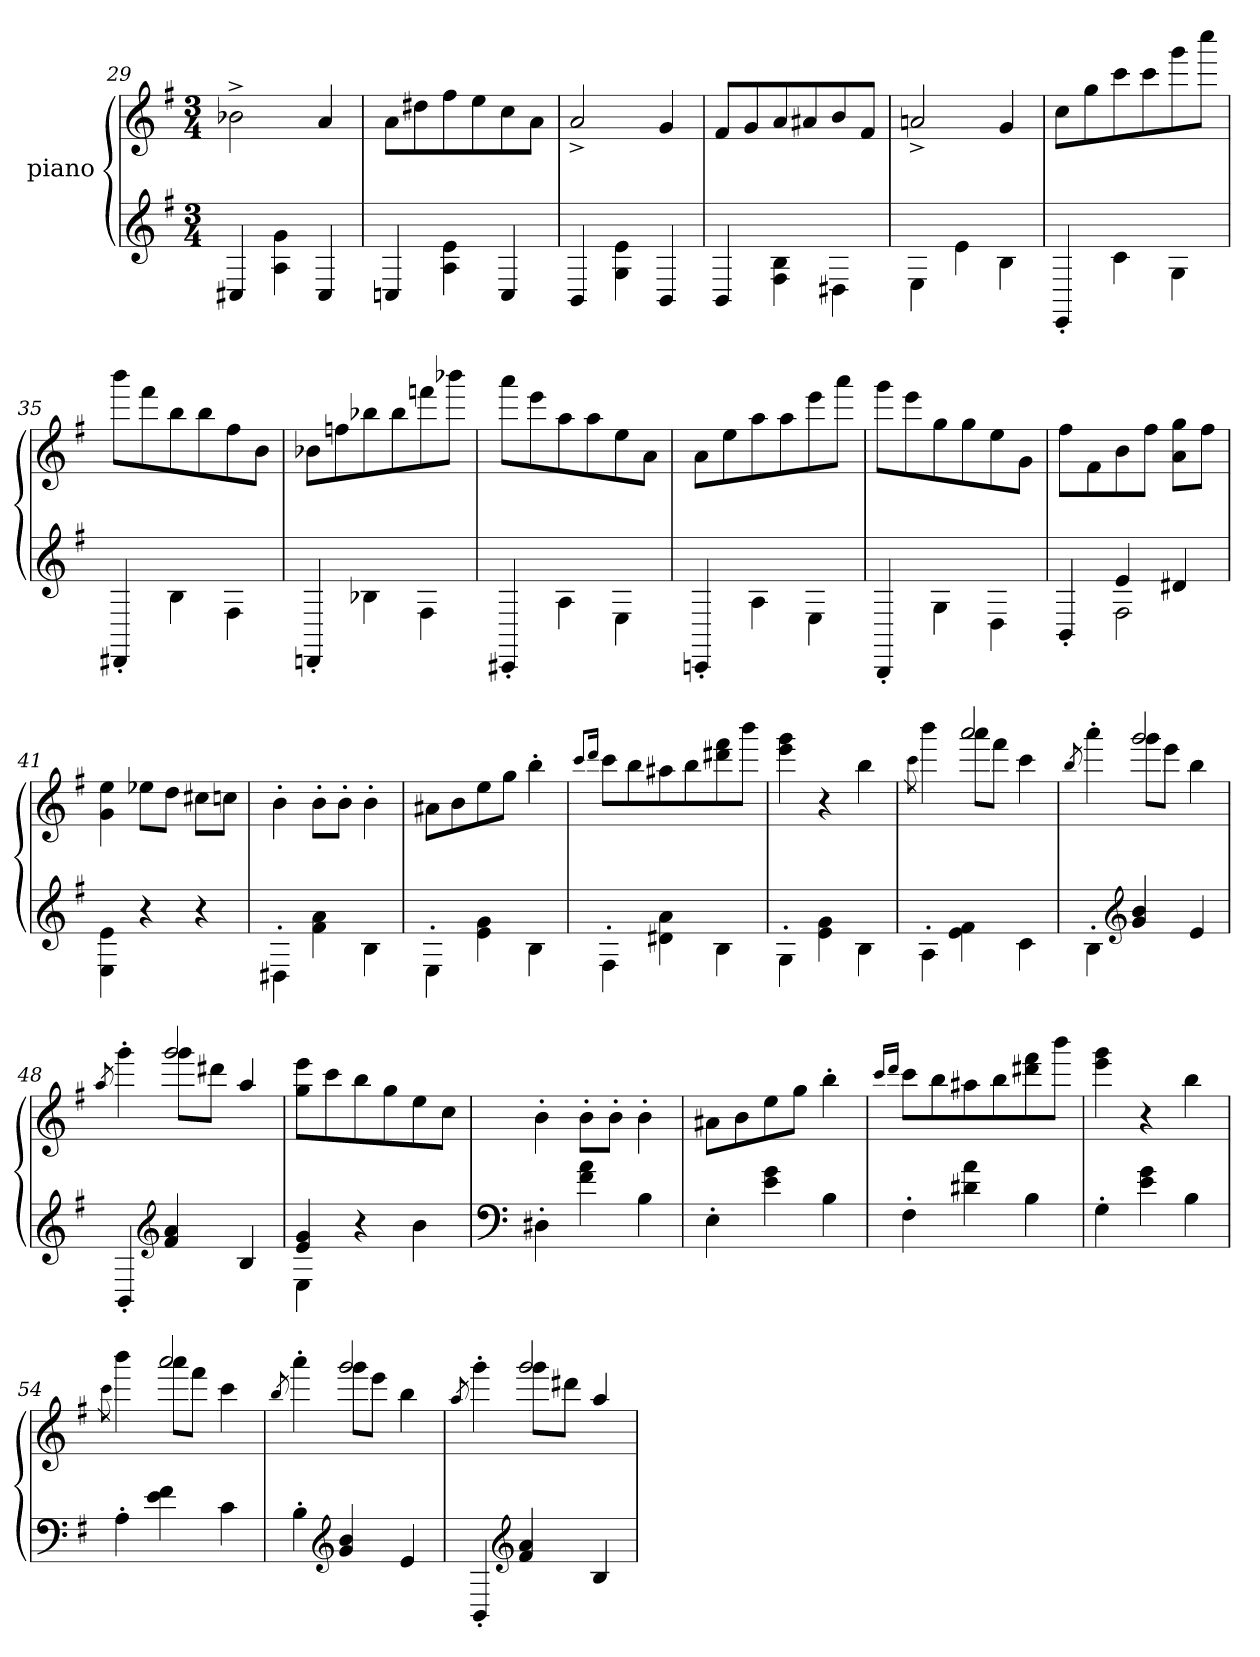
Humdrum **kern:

**kern	**kern
*part2	*part1
*staff2	*staff1
*I"piano	*I"piano
*clefG2	*clefG2
*k[f#]	*k[f#]
*M3/4	*M3/4
=29	=29
4C#X/	2b-X^>\
4A\ 4g\	.
4C#/	4a/
=30	=30
4Cn/	8a\L
.	8dd#X\
4A\ 4e\	8ff#\
.	8ee\
4C/	8cc\
.	8a\J
=31	=31
4BB/	2a^>/
4G\ 4e\	.
4BB/	4g/
=32	=32
4BB/	8f#/L
.	8g/
4F#\ 4B\	8a/
.	8a#X/
4D#X\	8b/
.	8f#/J
=33	=33
4E\	2an^>/
4e\	.
4B\	4g/
=34	=34
4EE'>/	8cc\L
.	8gg\
4c\	8ccc\
.	8ccc\
4G\	8ggg\
.	8cccc\J
=35	=35
4DD#X'>/	8bbb\L
.	8fff#\
4B\	8bb\
.	8bb\
4F#\	8ff#\
.	8b\J
=36	=36
4DDn'>/	8b-X\L
.	8ffn\
4B-X\	8bb-\
.	8bb-\
4F#\	8fffn\
.	8bbb-\J
=37	=37
4CC#X'>/	8aaa\L
.	8eee\
4A\	8aa\
.	8aa\
4E\	8ee\
.	8a\J
=38	=38
4CCn'>/	8a\L
.	8ee\
4A\	8aa\
.	8aa\
4E\	8eee\
.	8aaa\J
=39	=39
4BBB'>/	8ggg\L
.	8eee\
4G\	8gg\
.	8gg\
4D\	8ee\
.	8g\J
=40	=40
*^	*
4BB'>/	4ryy	8ff#\L
.	.	8f#\
4e/	2F#\	8b\
.	.	8ff#\J
4d#X/	.	8a\ 8gg\L
.	.	8ff#\J
*v	*v	*
=41	=41
4E\ 4e\	4g\ 4ee\
4r	8ee-X\L
.	8dd\J
4r	8cc#X\L
.	8ccn\J
=42	=42
4D#X'>\	4b'>\
4f#\ 4a\	8b'>\L
.	8b'>\J
4B\	4b'>\
=43	=43
4E'>\	8a#X\L
.	8b\
4e\ 4g\	8ee\
.	8gg\J
4B\	4bb'>\
=44	=44
.	8qccc/L
.	16qddd/Jk
4F#'>\	8ccc\L
.	8bb\
4d#X\ 4a\	8aa#X\
.	8bb\
4B\	8ddd#X\ 8fff#\
.	8bbb\J
=45	=45
4G'>\	4eee\ 4ggg\
4e\ 4g\	4r
4B\	4bb\
=46	=46
.	8qccc\
*	*^
4A'>\	4bbb\	4ryy
4e\ 4f#\	2aaa/	8aaa\L
.	.	8fff#\J
4c\	.	4ccc\
=47	=47	=47
.	8qbb/	.
4B'>\	4aaa'>\	4ryy
*clefG2	*	*
4g/ 4b/	2ggg/	8ggg\L
.	.	8eee\J
4e/	.	4bb\
=48	=48	=48
.	8qaa/	.
4BB'>/	4ggg'>\	4ryy
*clefG2	*	*
4f#/ 4a/	2ggg/	8ggg\L
.	.	8ddd#X\J
4B/	.	4aa/
*	*v	*v
=49	=49
*^	*
4e/ 4g/	4E	8gg\ 8eee\L
.	.	8ccc\
4r	2ryy	8bb\
.	.	8gg\
4b\	.	8ee\
.	.	8cc\J
*v	*v	*
=50	=50
*clefF4	*
4D#X'>\	4b'>\
4f#\ 4a\	8b'>\L
.	8b'>\J
4B\	4b'>\
=51	=51
4E'>\	8a#X\L
.	8b\
4e\ 4g\	8ee\
.	8gg\J
4B\	4bb'>\
=52	=52
.	16qccc/L
.	16qddd/J
4F#'>\	8ccc\L
.	8bb\
4d#X\ 4a\	8aa#X\
.	8bb\
4B\	8ddd#X\ 8fff#\
.	8bbb\J
=53	=53
4G'>\	4eee\ 4ggg\
4e\ 4g\	4r
4B\	4bb\
=54	=54
.	8qccc\
*	*^
4A'>\	4bbb\	4ryy
4e\ 4f#\	2aaa/	8aaa\L
.	.	8fff#\J
4c\	.	4ccc\
=55	=55	=55
.	8qbb/	.
4B'>\	4aaa'>\	4ryy
*clefG2	*	*
4g/ 4b/	2ggg/	8ggg\L
.	.	8eee\J
4e/	.	4bb\
=56	=56	=56
.	8qaa/	.
4BB'>/	4ggg'>\	4ryy
*clefG2	*	*
4f#/ 4a/	2ggg/	8ggg\L
.	.	8ddd#X\J
4B/	.	4aa/
*	*v	*v
=	=
*-	*-
